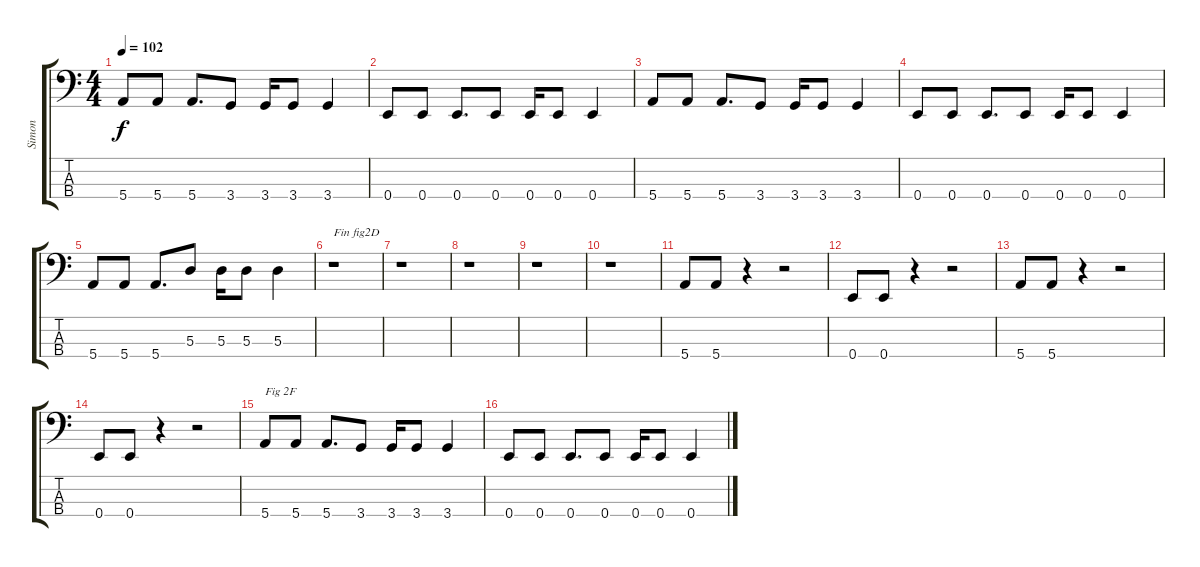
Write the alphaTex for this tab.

\track ("Simon" "Simon") {instrument electricbasspick}
\staff {score tabs}
\tuning (G2 D2 A1 E1) {hide}
\ts (4 4)
\tempo 102
\clef f4
\ks c
5.4.8{dy f} 5.4.8 5.4.8{d} 3.4.8 3.4.16 3.4.8 3.4.4 |
0.4.8 0.4.8 0.4.8{d} 0.4.8 0.4.16 0.4.8 0.4.4 |
5.4.8 5.4.8 5.4.8{d} 3.4.8 3.4.16 3.4.8 3.4.4 |
0.4.8 0.4.8 0.4.8{d} 0.4.8 0.4.16 0.4.8 0.4.4 |
5.4.8 5.4.8 5.4.8{d} 5.3.8 5.3.16 5.3.8 5.3.4 |
r.1{txt "Fin fig2D"} |
r.1 |
r.1 |
r.1 |
r.1 |
5.4.8 5.4.8 r.4 r.2 |
0.4.8 0.4.8 r.4 r.2 |
5.4.8 5.4.8 r.4 r.2 |
0.4.8 0.4.8 r.4 r.2 |
5.4.8{txt "Fig 2F"} 5.4.8 5.4.8{d} 3.4.8 3.4.16 3.4.8 3.4.4 |
0.4.8 0.4.8 0.4.8{d} 0.4.8 0.4.16 0.4.8 0.4.4
